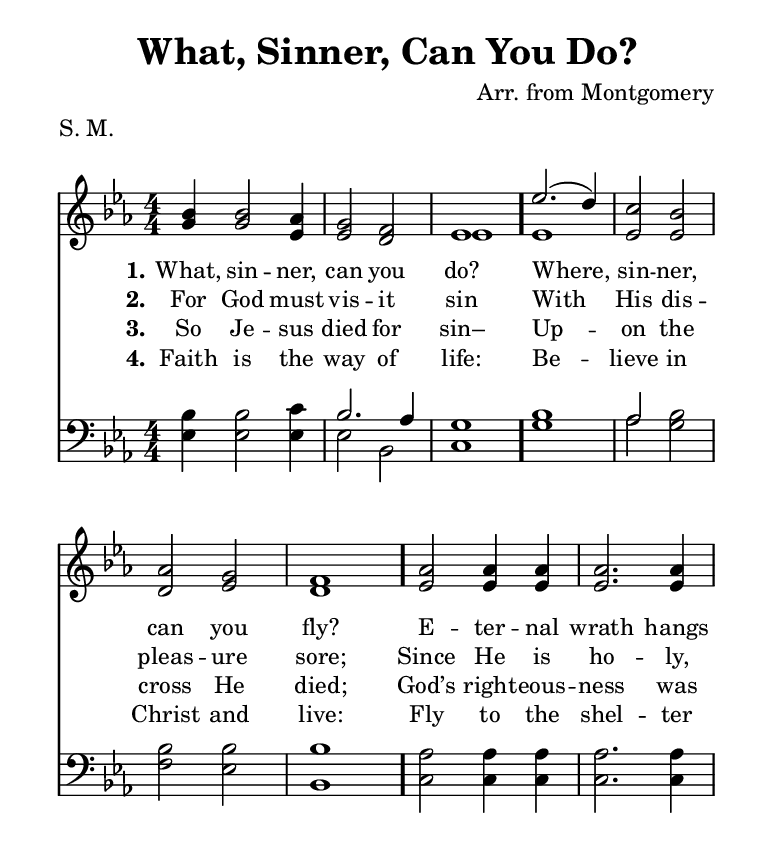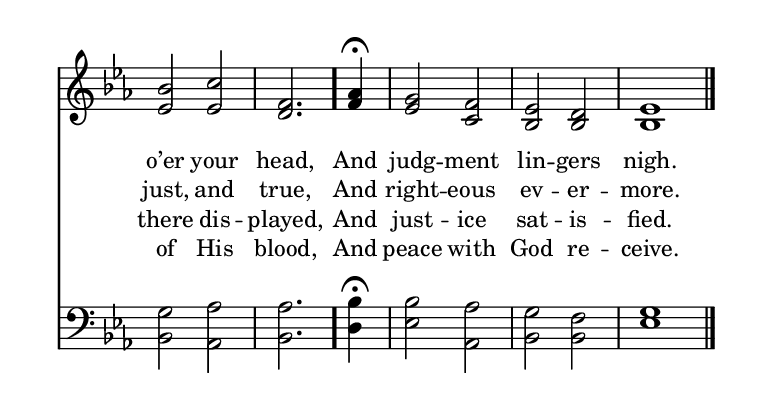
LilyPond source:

\include "common/global.ily"
\paper {
  \include "common/paper.ily"
  ragged-bottom = ##t
}

\header{
  hymnnumber = "280"
  title = "What, Sinner, Can You Do?"
  tunename = "London"
  meter = "S. M."
  poet = ""
  composer = "Arr. from Montgomery"
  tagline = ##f
}

ta = { \tempo 4=140 }
tb = { \tempo 4=70 }

global = {
  \include "common/overrides.ily"
  \override Staff.TimeSignature.style = #'numbered
  \time 4/4
  \override Score.MetronomeMark.transparent = ##t % hide all fermata changes too
  \ta
  \key ees \major
  \autoBeamOff
}

notesSoprano = {
\global
\relative c'' {

  bes4 bes2 aes4 | g2 f | ees1 |
  ees'2.( d4) | c2 bes | aes g | f1 |
  aes2 aes4 aes | aes2. aes4 | bes2 c | f,2.
  \tb aes4\fermata \ta | g2 f | ees d | ees1 |

  \bar "|."

}
}

notesAlto = {
\global
\relative e' {

  g4 g2 ees4 | ees2 d | ees1 |
  ees1 | ees2 ees | d ees | d1 |
  ees2 ees4 ees | ees2. ees4 | ees2 ees | d2.
  f4 | ees2 c | bes bes | bes1 |

}
}

notesTenor = {
\global
\relative a {

  bes4 bes2 c4 | bes2. aes4 | g1 |
  bes1 | aes2 bes | bes bes | bes1 |
  aes2 aes4 aes | aes2. aes4 | g2 aes | aes2.
  bes4 | bes2 aes | g f | g1 |

}
}

notesBass = {
\global
\relative f {

  ees4 ees2 ees4 | ees2 bes | c1 |
  g'1 | aes2 g | f ees | bes1 |
  c2 c4 c | c2. c4 | bes2 aes | bes2.
  d4\fermata | ees2 aes, | bes bes | ees1

}
}

wordsA = \lyricmode {
\set stanza = "1."

What, sin -- ner, can you do? \bar "."
Where, sin -- ner, can you fly? \bar "."
E -- ter -- nal wrath hangs o’er your head, \bar "."
And judg -- ment lin -- gers nigh. \bar "."

}

wordsB = \lyricmode {
\set stanza = "2."

For God must vis -- it sin
With His dis -- pleas -- ure sore;
Since He is ho -- ly, just, and true,
And right -- eous ev -- er -- more.

}

wordsC = \lyricmode {
\set stanza = "3."

So Je -- sus died for sin–
Up -- on the cross He died;
God’s right -- eous -- ness was there dis -- played,
And just -- ice sat -- is -- fied.

}

wordsD = \lyricmode {
\set stanza = "4."

Faith is the way of life:
Be -- lieve in Christ and live:
Fly to the shel -- ter of His blood,
And peace with God re -- ceive.

}

\score {
  \context ChoirStaff <<
    \context Staff = upper <<
      \set Staff.autoBeaming = ##f
      \set ChoirStaff.systemStartDelimiter = #'SystemStartBar
      \set ChoirStaff.printPartCombineTexts = ##f
      \partcombine #'(2 . 9) \notesSoprano \notesAlto
      \context NullVoice = sopranos { \voiceOne << \notesSoprano >> }
      \context NullVoice = altos { \voiceTwo << \notesAlto >> }
      \context Lyrics = one   \lyricsto sopranos \wordsA
      \context Lyrics = two   \lyricsto sopranos \wordsB
      \context Lyrics = three \lyricsto sopranos \wordsC
      \context Lyrics = four  \lyricsto sopranos \wordsD
    >>
    \context Staff = men <<
      \set Staff.autoBeaming = ##f
      \clef bass
      \set ChoirStaff.printPartCombineTexts = ##f
      \partcombine #'(2 . 9) \notesTenor \notesBass
      \context NullVoice = tenors { \voiceOne << \notesTenor >> }
      \context NullVoice = basses { \voiceTwo << \notesBass >> }
    >>
  >>
  \layout {
    \include "common/layout.ily"
  }
  \midi{
    \include "common/midi.ily"
  }
}

\version "2.19.49"  % necessary for upgrading to future LilyPond versions.

% vi:set et ts=2 sw=2 ai nocindent syntax=lilypond:
